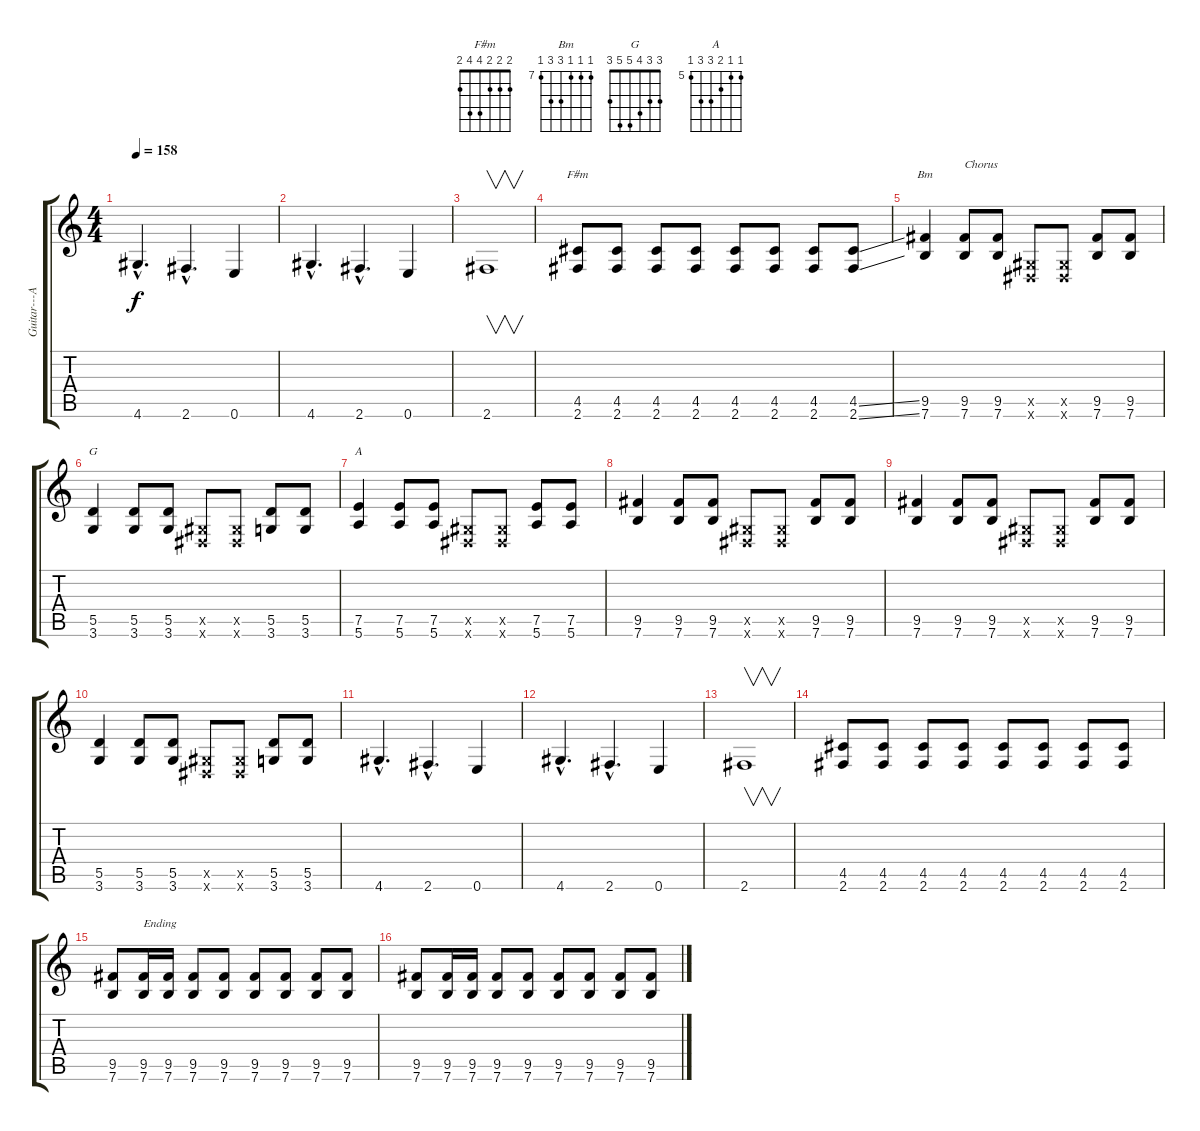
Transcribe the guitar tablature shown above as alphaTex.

\track ("" "Guitar---A") {instrument distortionguitar}
\staff {score tabs}
\tuning (E4 B3 G3 D3 A2 E2) {hide}
\chord ("F#m" 2 2 2 4 4 2)
\chord ("Bm" 7 7 7 9 9 7) {firstfret 7}
\chord ("G" 3 3 4 5 5 3)
\chord ("A" 5 5 6 7 7 5) {firstfret 5}
\ts (4 4)
\tempo 158
\clef g2
\ks c
4.6{hac}.4{d dy f} 2.6{hac}.4{d} 0.6.4 |
4.6{hac}.4{d} 2.6{hac}.4{d} 0.6.4 |
2.6.1{v} |
(4.5 2.6).8{ch "F#m"} (4.5 2.6).8 (4.5 2.6).8 (4.5 2.6).8 (4.5 2.6).8 (4.5 2.6).8 (4.5 2.6).8 (4.5{ss} 2.6{ss}).8 |
(9.5 7.6).4{ch "Bm"} (9.5 7.6).8{txt "Chorus"} (9.5 7.6).8 (-1.5{x} -1.6{x}).8 (-1.5{x} -1.6{x}).8 (9.5 7.6).8 (9.5 7.6).8 |
(5.5 3.6).4{ch "G"} (5.5 3.6).8 (5.5 3.6).8 (-1.5{x} -1.6{x}).8 (-1.5{x} -1.6{x}).8 (5.5 3.6).8 (5.5 3.6).8 |
(7.5 5.6).4{ch "A"} (7.5 5.6).8 (7.5 5.6).8 (-1.5{x} -1.6{x}).8 (-1.5{x} -1.6{x}).8 (7.5 5.6).8 (7.5 5.6).8 |
(9.5 7.6).4 (9.5 7.6).8 (9.5 7.6).8 (-1.5{x} -1.6{x}).8 (-1.5{x} -1.6{x}).8 (9.5 7.6).8 (9.5 7.6).8 |
(9.5 7.6).4 (9.5 7.6).8 (9.5 7.6).8 (-1.5{x} -1.6{x}).8 (-1.5{x} -1.6{x}).8 (9.5 7.6).8 (9.5 7.6).8 |
(5.5 3.6).4 (5.5 3.6).8 (5.5 3.6).8 (-1.5{x} -1.6{x}).8 (-1.5{x} -1.6{x}).8 (5.5 3.6).8 (5.5 3.6).8 |
4.6{hac}.4{d} 2.6{hac}.4{d} 0.6.4 |
4.6{hac}.4{d} 2.6{hac}.4{d} 0.6.4 |
2.6.1{v} |
(4.5 2.6).8 (4.5 2.6).8 (4.5 2.6).8 (4.5 2.6).8 (4.5 2.6).8 (4.5 2.6).8 (4.5 2.6).8 (4.5 2.6).8 |
(9.5 7.6).8 (9.5 7.6).16{txt "Ending"} (9.5 7.6).16 (9.5 7.6).8 (9.5 7.6).8 (9.5 7.6).8 (9.5 7.6).8 (9.5 7.6).8 (9.5 7.6).8 |
(9.5 7.6).8 (9.5 7.6).16 (9.5 7.6).16 (9.5 7.6).8 (9.5 7.6).8 (9.5 7.6).8 (9.5 7.6).8 (9.5 7.6).8 (9.5 7.6).8
